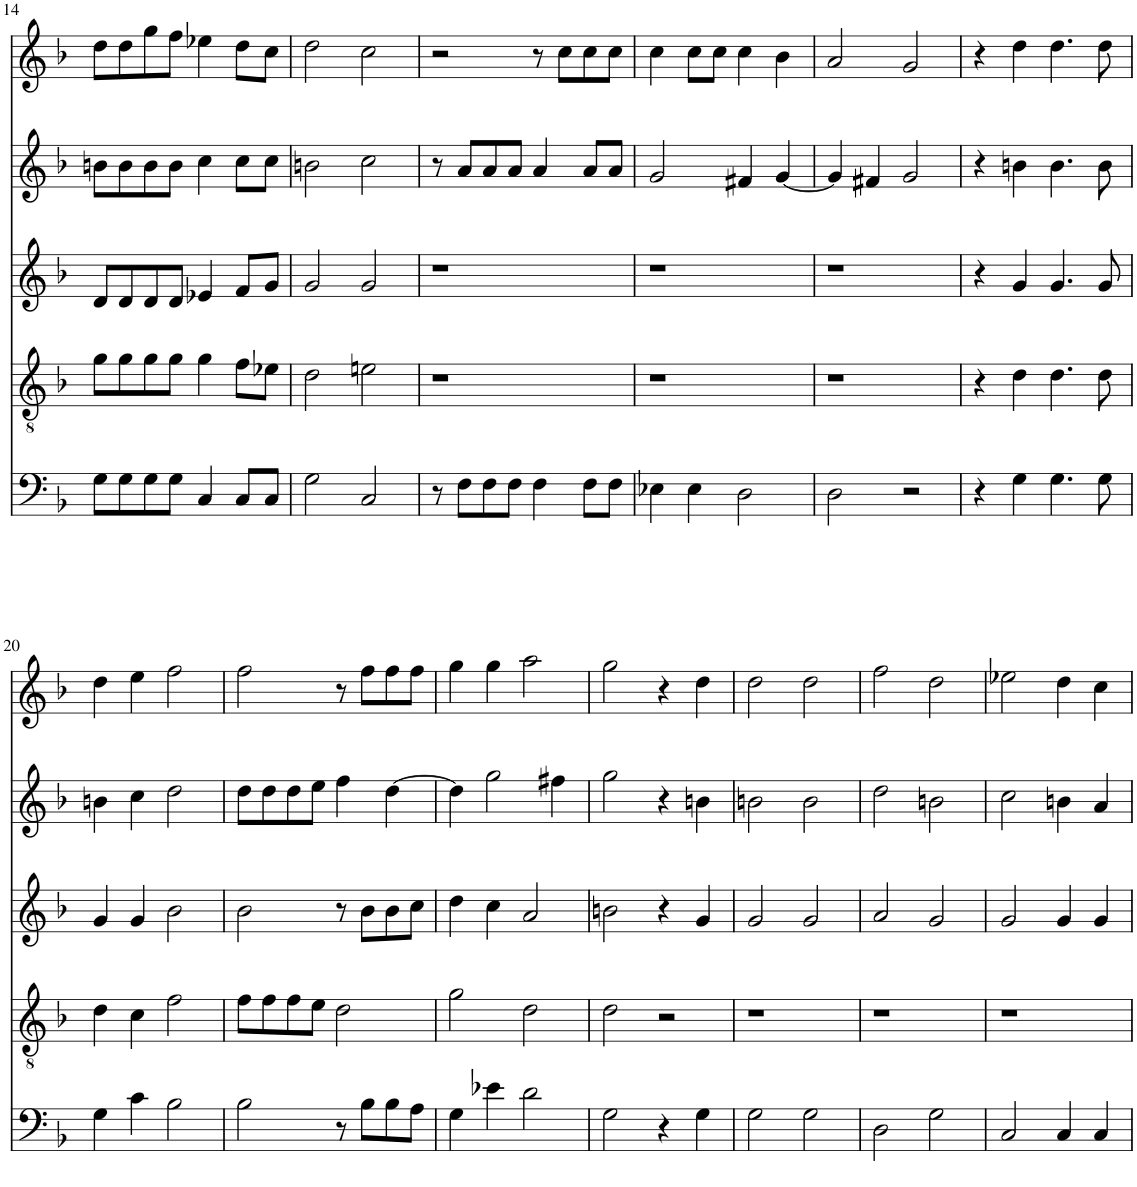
**kern	**kern	**kern	**kern	**kern
*part5	*part4	*part3	*part2	*part1
*staff5	*staff4	*staff3	*staff2	*staff1
*I"vox	*I"vox	*I"vox	*I"vox	*I"vox
!!LO:PB:g=z
*clefF4	*clefGv2	*clefG2	*clefG2	*clefG2
*k[b-]	*k[b-]	*k[b-]	*k[b-]	*k[b-]
*M4/4	*M4/4	*M4/4	*M4/4	*M4/4
=14	=14	=14	=14	=14
8G\L	8g\L	8d/L	8bn\L	8dd\L
8G\	8g\	8d/	8b\	8dd\
8G\	8g\	8d/	8b\	8gg\
8G\J	8g\J	8d/J	8b\J	8ff\J
4C/	4g\	4e-X/	4cc\	4ee-X\
8C/L	8f\L	8f/L	8cc\L	8dd\L
8C/J	8e-X\J	8g/J	8cc\J	8cc\J
=15	=15	=15	=15	=15
2G\	2d\	2g/	2bn\	2dd\
2C/	2en\	2g/	2cc\	2cc\
=16	=16	=16	=16	=16
8r	1r	1r	8r	2r
8F\L	.	.	8a/L	.
8F\	.	.	8a/	.
8F\J	.	.	8a/J	.
4F\	.	.	4a/	8r
.	.	.	.	8cc\L
8F\L	.	.	8a/L	8cc\
8F\J	.	.	8a/J	8cc\J
=17	=17	=17	=17	=17
4E-X\	1r	1r	2g/	4cc\
4E-\	.	.	.	8cc\L
.	.	.	.	8cc\J
2D\	.	.	4f#X/	4cc\
.	.	.	[4g/	4b-\
=18	=18	=18	=18	=18
2D\	1r	1r	4g/]	2a/
.	.	.	4f#X/	.
2r	.	.	2g/	2g/
=19	=19	=19	=19	=19
4r	4r	4r	4r	4r
4G\	4d\	4g/	4bn\	4dd\
4.G\	4.d\	4.g/	4.b\	4.dd\
8G\	8d\	8g/	8b\	8dd\
!!LO:LB:g=z
=20	=20	=20	=20	=20
4G\	4d\	4g/	4bn\	4dd\
4c\	4c\	4g/	4cc\	4ee\
2B-\	2f\	2b-\	2dd\	2ff\
=21	=21	=21	=21	=21
2B-\	8f\L	2b-\	8dd\L	2ff\
.	8f\	.	8dd\	.
.	8f\	.	8dd\	.
.	8e\J	.	8ee\J	.
8r	2d\	8r	4ff\	8r
8B-\L	.	8b-\L	.	8ff\L
8B-\	.	8b-\	[4dd\	8ff\
8A\J	.	8cc\J	.	8ff\J
=22	=22	=22	=22	=22
4G\	2g\	4dd\	4dd\]	4gg\
4e-X\	.	4cc\	2gg\	4gg\
2d\	2d\	2a/	.	2aa\
.	.	.	4ff#X\	.
=23	=23	=23	=23	=23
2G\	2d\	2bn\	2gg\	2gg\
4r	2r	4r	4r	4r
4G\	.	4g/	4bn\	4dd\
=24	=24	=24	=24	=24
2G\	1r	2g/	2bn\	2dd\
2G\	.	2g/	2b\	2dd\
=25	=25	=25	=25	=25
2D\	1r	2a/	2dd\	2ff\
2G\	.	2g/	2bn\	2dd\
=26	=26	=26	=26	=26
2C/	1r	2g/	2cc\	2ee-X\
4C/	.	4g/	4bn\	4dd\
4C/	.	4g/	4a/	4cc\
=	=	=	=	=
*-	*-	*-	*-	*-
